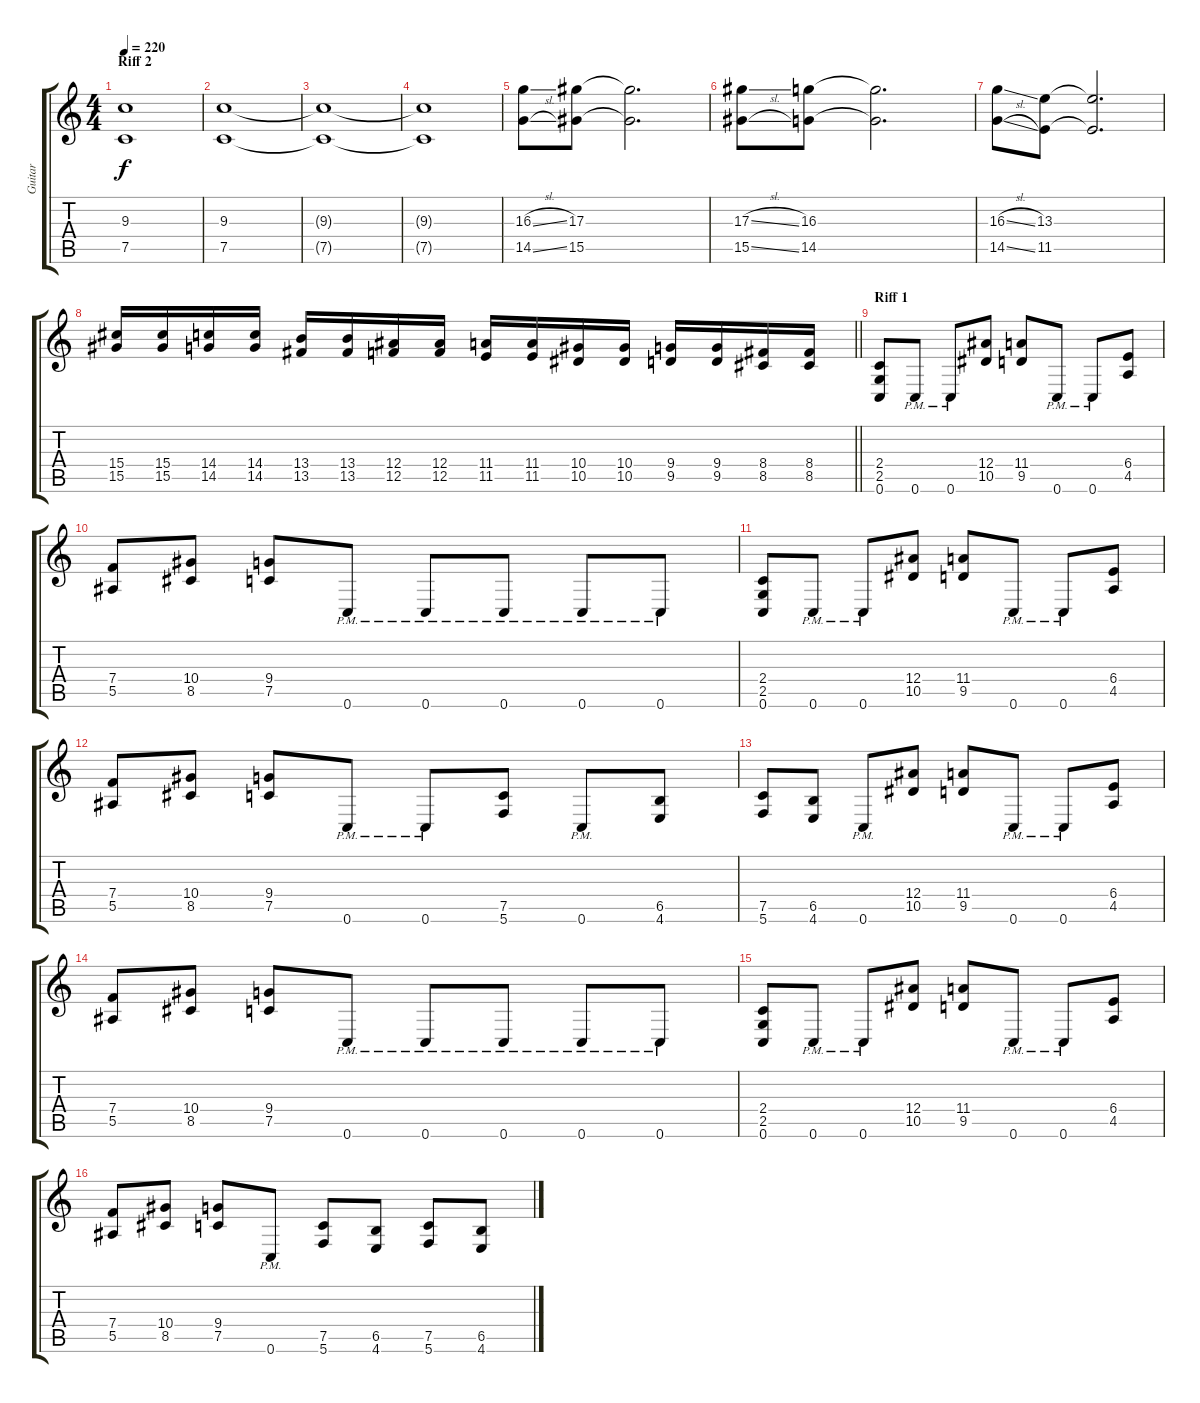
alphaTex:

\track ("Guitar" "Guitar") {instrument distortionguitar}
\staff {score tabs}
\tuning (C4 G3 Eb3 Bb2 F2 C2) {hide}
\ts (4 4)
\section ("" "Riff 2")
\tempo 220
\clef g2
\ks c
(9.3 7.5).1{dy f} |
(9.3 7.5).1 |
(9.3{t} 7.5{t}).1 |
(9.3{t} 7.5{t}).1 |
(16.3{sl} 14.5{sl}).8 (17.3 15.5).8 (17.3{t} 15.5{t}).2{d} |
(17.3{sl} 15.5{sl}).8 (16.3 14.5).8 (16.3{t} 14.5{t}).2{d} |
(16.3{sl} 14.5{sl}).8 (13.3 11.5).8 (13.3{t} 11.5{t}).2{d} |
\barLineRight lightlight
(15.4 15.5).16{instrument guitarfretnoise} (15.4 15.5).16 (14.4 14.5).16 (14.4 14.5).16 (13.4 13.5).16 (13.4 13.5).16 (12.4 12.5).16 (12.4 12.5).16 (11.4 11.5).16 (11.4 11.5).16 (10.4 10.5).16 (10.4 10.5).16 (9.4 9.5).16 (9.4 9.5).16 (8.4 8.5).16 (8.4 8.5).16 |
\section ("" "Riff 1")
(2.4 2.5 0.6).8{instrument distortionguitar} 0.6{pm}.8 0.6{pm}.8 (12.4 10.5).8 (11.4 9.5).8 0.6{pm}.8 0.6{pm}.8 (6.4 4.5).8 |
(7.4 5.5).8 (10.4 8.5).8 (9.4 7.5).8 0.6{pm}.8 0.6{pm}.8 0.6{pm}.8 0.6{pm}.8 0.6{pm}.8 |
(2.4 2.5 0.6).8 0.6{pm}.8 0.6{pm}.8 (12.4 10.5).8 (11.4 9.5).8 0.6{pm}.8 0.6{pm}.8 (6.4 4.5).8 |
(7.4 5.5).8 (10.4 8.5).8 (9.4 7.5).8 0.6{pm}.8 0.6{pm}.8 (7.5 5.6).8 0.6{pm}.8 (6.5 4.6).8 |
(7.5 5.6).8 (6.5 4.6).8 0.6{pm}.8 (12.4 10.5).8 (11.4 9.5).8 0.6{pm}.8 0.6{pm}.8 (6.4 4.5).8 |
(7.4 5.5).8 (10.4 8.5).8 (9.4 7.5).8 0.6{pm}.8 0.6{pm}.8 0.6{pm}.8 0.6{pm}.8 0.6{pm}.8 |
(2.4 2.5 0.6).8 0.6{pm}.8 0.6{pm}.8 (12.4 10.5).8 (11.4 9.5).8 0.6{pm}.8 0.6{pm}.8 (6.4 4.5).8 |
(7.4 5.5).8 (10.4 8.5).8 (9.4 7.5).8 0.6{pm}.8 (7.5 5.6).8 (6.5 4.6).8 (7.5 5.6).8 (6.5 4.6).8
